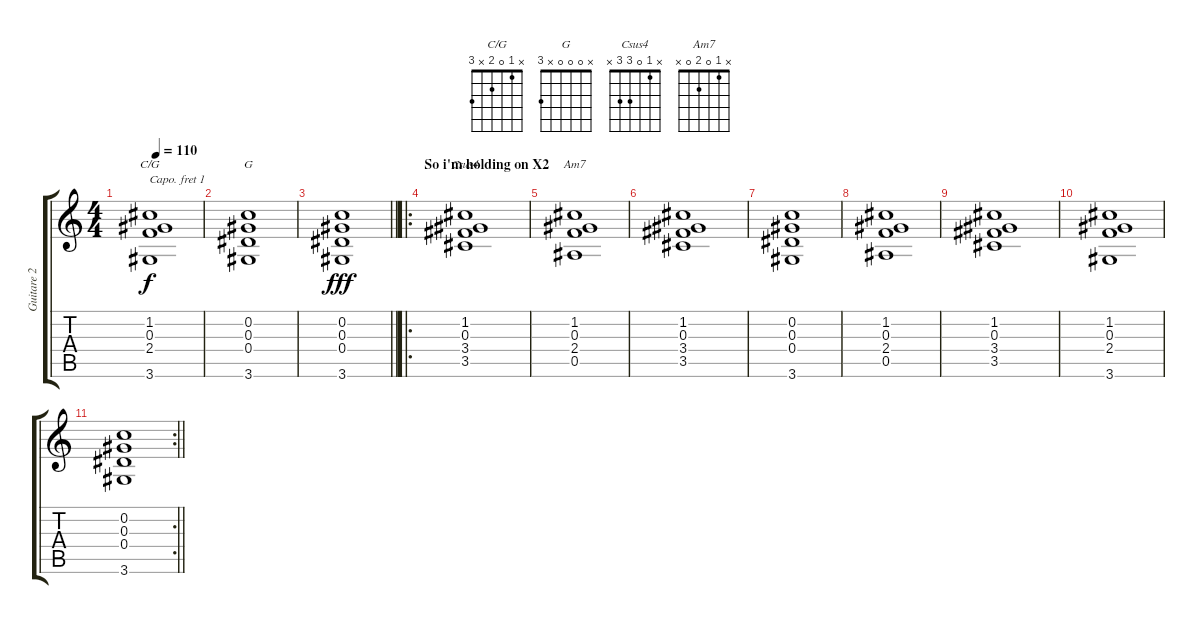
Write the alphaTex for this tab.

\track ("Guitare 2" "Guitare 2") {instrument acousticguitarsteel}
\staff {score tabs}
\capo 1
\tuning (E4 B3 G3 D3 A2 E2) {hide}
\chord ("C/G" x 1 0 2 x 3)
\chord ("G" x 0 0 0 x 3)
\chord ("Csus4" x 1 0 3 3 x)
\chord ("Am7" x 1 0 2 0 x)
\ts (4 4)
\tempo 110
\clef g2
\ks c
(1.2 0.3 2.4 3.6).1{ch "C/G" dy f} |
(0.2 0.3 0.4 3.6).1{ch "G"} |
\barLineRight lightlight
(0.2 0.3 0.4 3.6).1{dy fff} |
\ro
\section ("" "So i'm holding on X2 ")
(1.2 0.3 3.4 3.5).1{ch "Csus4"} |
(1.2 0.3 2.4 0.5).1{ch "Am7"} |
(1.2 0.3 3.4 3.5).1 |
(0.2 0.3 0.4 3.6).1 |
(1.2 0.3 2.4 0.5).1 |
(1.2 0.3 3.4 3.5).1 |
(1.2 0.3 2.4 3.6).1 |
\rc 2
\barLineRight lightlight
(0.2 0.3 0.4 3.6).1
